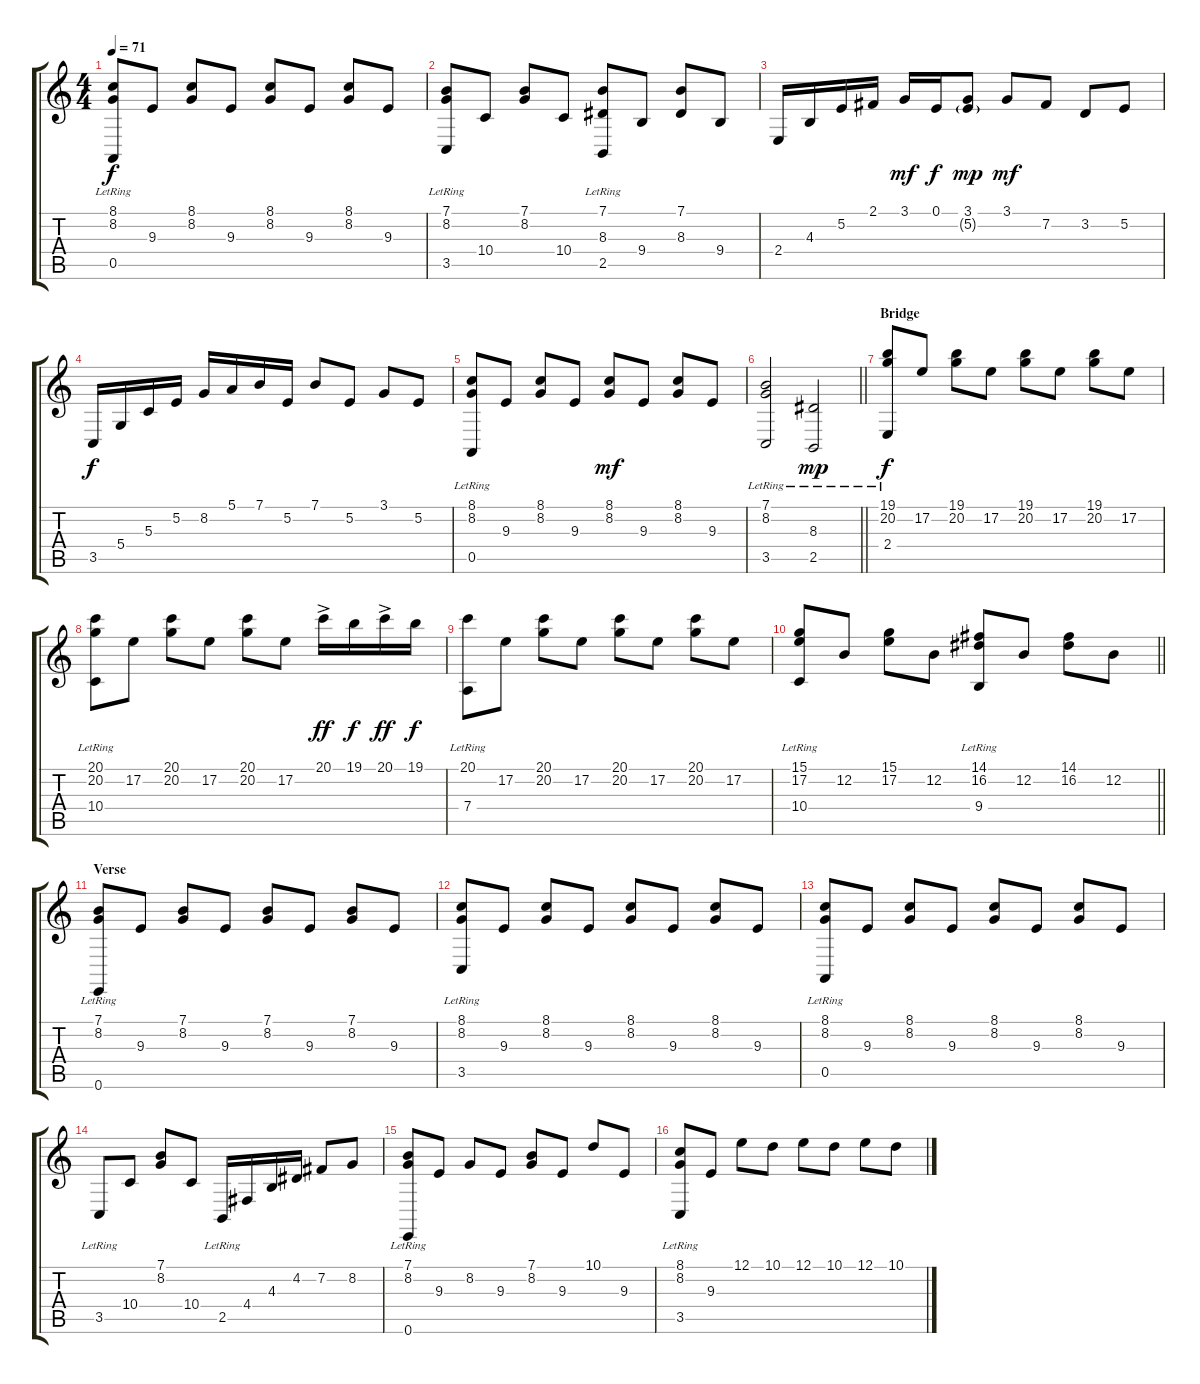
\track "" {instrument acousticgrandpiano}
\staff {score tabs}
\tuning (E4 B3 G3 D3 A2 E2) {hide}
\ts (4 4)
\tempo 71
\clef g2
\ks c
(8.1 8.2 0.5{lr}).8{dy f} 9.3.8 (8.1 8.2).8 9.3.8 (8.1 8.2).8 9.3.8 (8.1 8.2).8 9.3.8 |
(7.1 8.2 3.5{lr}).8 10.4.8 (7.1 8.2).8 10.4.8 (7.1 8.3 2.5{lr}).8 9.4.8 (7.1 8.3).8 9.4.8 |
2.4.16 4.3.16 5.2.16 2.1.16 3.1.16{dy mf} 0.1.16{dy f} (3.1 5.2{g}).8{dy mp} 3.1.8{dy mf} 7.2.8 3.2.8 5.2.8 |
3.5.16{dy f} 5.4.16 5.3.16 5.2.16 8.2.16 5.1.16 7.1.16 5.2.16 7.1.8 5.2.8 3.1.8 5.2.8 |
(8.1 8.2 0.5{lr}).8 9.3.8 (8.1 8.2).8 9.3.8 (8.1 8.2).8{dy mf} 9.3.8 (8.1 8.2).8 9.3.8 |
\barLineRight lightlight
(7.1 8.2 3.5{lr}).2 (8.3 2.5{lr}).2{dy mp} |
\section ("" "Bridge")
(19.1 20.2 2.4{lr}).8{dy f} 17.2.8 (19.1 20.2).8 17.2.8 (19.1 20.2).8 17.2.8 (19.1 20.2).8 17.2.8 |
(20.1 20.2 10.4{lr}).8 17.2.8 (20.1 20.2).8 17.2.8 (20.1 20.2).8 17.2.8 20.1{ac}.16{dy ff} 19.1.16{dy f} 20.1{ac}.16{dy ff} 19.1.16{dy f} |
(20.1 7.4{lr}).8 17.2.8 (20.1 20.2).8 17.2.8 (20.1 20.2).8 17.2.8 (20.1 20.2).8 17.2.8 |
\barLineRight lightlight
(15.1 17.2 10.4{lr}).8 12.2.8 (15.1 17.2).8 12.2.8 (14.1 16.2 9.4{lr}).8 12.2.8 (14.1 16.2).8 12.2.8 |
\section ("" "Verse")
(7.1 8.2 0.6{lr}).8 9.3.8 (7.1 8.2).8 9.3.8 (7.1 8.2).8 9.3.8 (7.1 8.2).8 9.3.8 |
(8.1 8.2 3.5{lr}).8 9.3.8 (8.1 8.2).8 9.3.8 (8.1 8.2).8 9.3.8 (8.1 8.2).8 9.3.8 |
(8.1 8.2 0.5{lr}).8 9.3.8 (8.1 8.2).8 9.3.8 (8.1 8.2).8 9.3.8 (8.1 8.2).8 9.3.8 |
3.5{lr}.8 10.4.8 (7.1 8.2).8 10.4.8 2.5{lr}.16 4.4.16 4.3.16 4.2.16 7.2.8 8.2.8 |
(7.1 8.2 0.6{lr}).8 9.3.8 8.2.8 9.3.8 (7.1 8.2).8 9.3.8 10.1.8 9.3.8 |
(8.1 8.2 3.5{lr}).8 9.3.8 12.1.8 10.1.8 12.1.8 10.1.8 12.1.8 10.1.8
